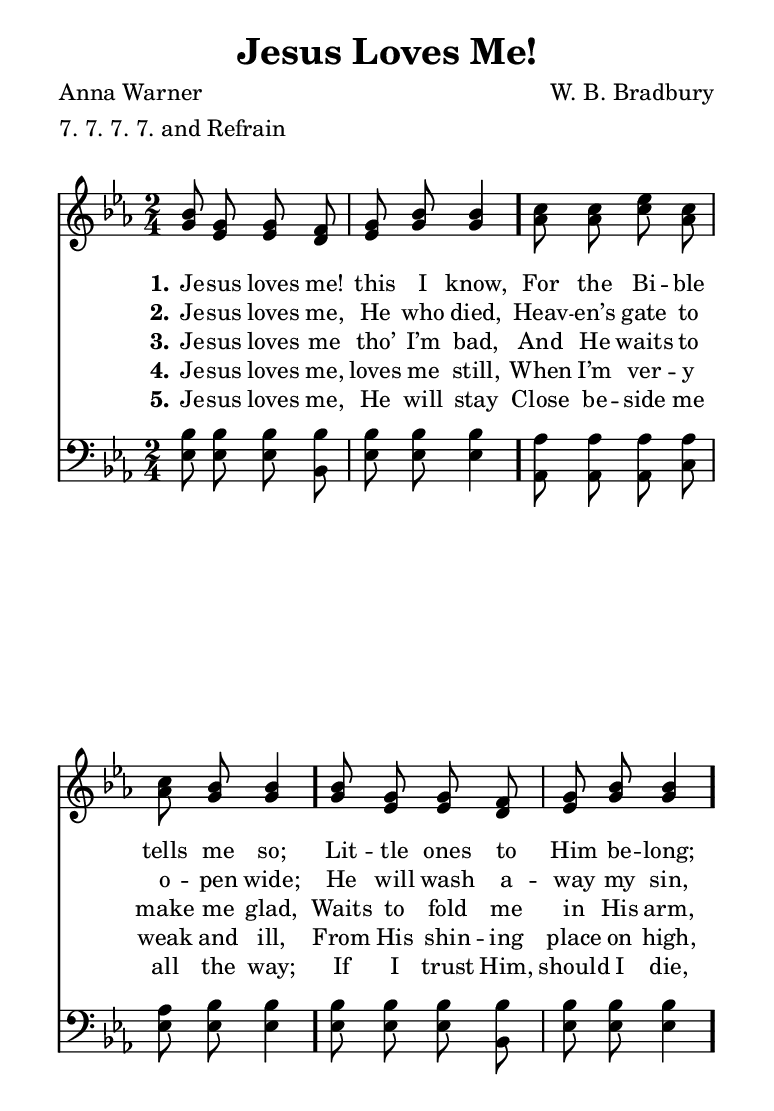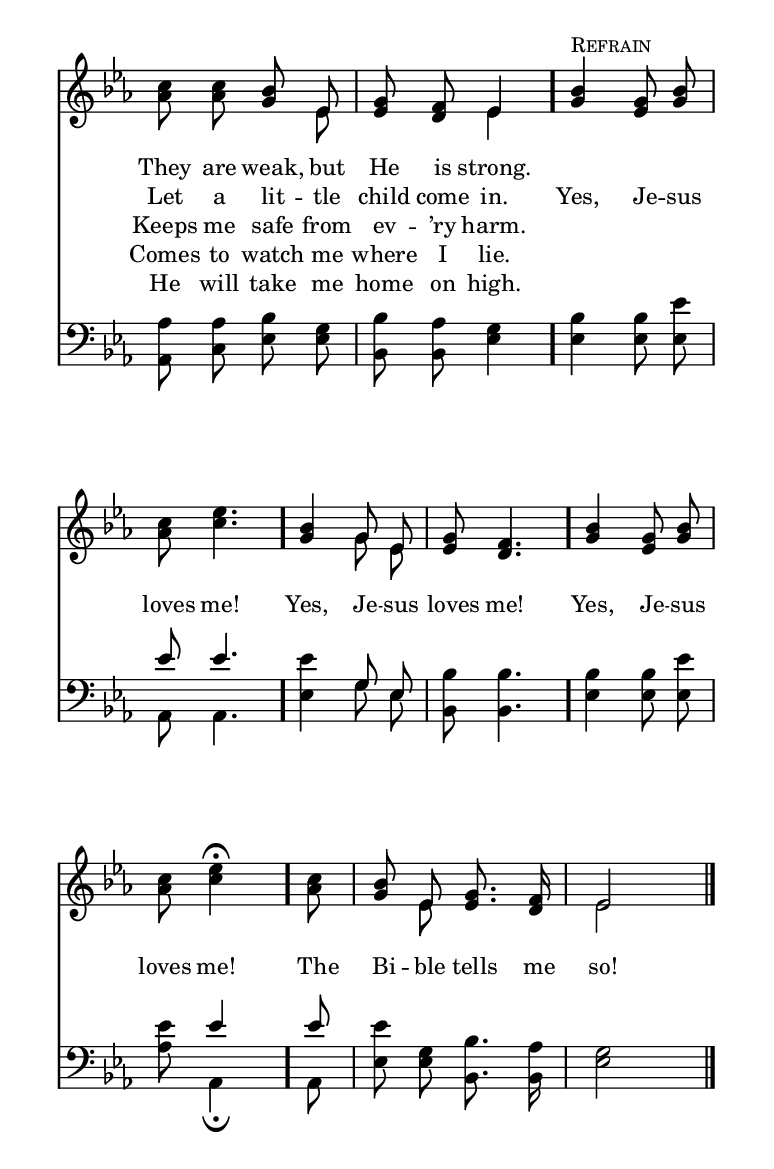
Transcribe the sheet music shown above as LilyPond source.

\include "common/global.ily"
\paper {
  \include "common/paper.ily"
  ragged-last-bottom = ##t
}

\header{
  hymnnumber = "312"
  title = "Jesus Loves Me!"
  tunename = ""
  meter = "7. 7. 7. 7. and Refrain"
  poet = "Anna Warner"
  composer = "W. B. Bradbury"
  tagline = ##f
}

ta = { \tempo 8=120 }
tb = { \tempo 8=60 }

global = {
  \include "common/overrides.ily"
  \override Staff.TimeSignature.style = #'numbered
  \time 2/4
  \override Score.MetronomeMark.transparent = ##t % hide all fermata changes too
  \ta
  \key ees \major
  \autoBeamOff
}

patternA = { c8 c c c | c c c4 }
patternB = { c4 c8 c | c c4. }
patternC = { c8 | c c, c8. c16 | c2 }
patternD = { c4 c8 c | c c4 }

notesSoprano = {
\global
\relative c'' {

  bes8 g g f | g bes bes4
  c8 c ees c | c bes bes4
  bes8 g g f | g bes bes4
  c8 c bes ees, | g f ees4

  << s^\markup { \small \caps "Refrain" }
  { bes'4 g8 bes | c ees4. } >>
  bes4 g8 ees | g f4.
  bes4 g8 bes | c \tb ees4\fermata \ta
  c8 | bes ees, g8. f16 | ees2

  \bar "|."

}
}

notesAlto = {
\global
\relative e' {

  \changePitch \patternA { g ees ees d | ees g g }
  \changePitch \patternA { aes aes c aes | aes g g }
  \changePitch \patternA { g ees ees d | ees g g }
  \changePitch \patternA { aes aes g ees | ees d ees }

  \changePitch \patternB { g ees g | aes c }
  \changePitch \patternB { g g ees | ees d }
  \changePitch \patternD { g ees g | aes c }
  \changePitch \patternC { aes | g ees ees d | ees }

}
}

notesTenor = {
\global
\relative a {

  \changePitch \patternA { bes bes bes bes | bes bes bes }
  \changePitch \patternA { aes aes aes aes | aes bes bes }
  \changePitch \patternA { bes bes bes bes | bes bes bes }
  \changePitch \patternA { aes aes bes g | bes aes g }

  \changePitch \patternB { bes bes ees | ees ees }
  \changePitch \patternB { ees g, ees | bes' bes }
  \changePitch \patternD { bes bes ees | ees ees }
  \changePitch \patternC { ees | ees g, bes aes | g }

}
}

notesBass = {
\global
\relative f {

  \changePitch \patternA { ees ees ees bes | ees ees ees }
  \changePitch \patternA { aes, aes aes c | ees ees ees }
  \changePitch \patternA { ees ees ees bes | ees ees ees }
  \changePitch \patternA { aes, c ees ees | bes bes ees }

  \changePitch \patternB { ees ees ees | aes, aes }
  \changePitch \patternB { ees' g ees | bes bes }
  \changePitch \patternD { ees ees ees | aes aes,_\fermata }
  \changePitch \patternC { aes | ees' ees bes bes | ees }

}
}

Refrain = \lyricmode {

Yes, Je -- sus loves me! \bar "."
Yes, Je -- sus loves me! \bar "."
Yes, Je -- sus loves me! \bar "."
The Bi -- ble tells me so! \bar "."

}

wordsA = \lyricmode {
\set stanza = "1."

Je -- sus loves me! this I know, \bar "."
For the Bi -- ble tells me so; \bar "."
Lit -- tle ones to Him be -- long; \bar "."
They are weak, but He is strong. \bar "."

}

wordsB = \lyricmode {
\set stanza = "2."

Je -- sus loves me, He who died,
Heav -- en’s gate to o -- pen wide;
He will wash a -- way my sin,
Let a lit -- tle child come in.

\Refrain

}

wordsC = \lyricmode {
\set stanza = "3."

Je -- sus loves me tho’ I’m bad,
And He waits to make me glad,
Waits to fold me in His arm,
Keeps me safe from ev -- ’ry harm.

}

wordsD = \lyricmode {
\set stanza = "4."

Je -- sus loves me, loves me still,
When I’m ver -- y weak and ill,
From His shin -- ing place on high,
Comes to watch me where I lie.

}

wordsE = \lyricmode {
\set stanza = "5."

Je -- sus loves me, He will stay
Close be -- side me all the way;
If I trust Him, should I die,
He will take me home on high.

}

\score {
  \context ChoirStaff <<
    \context Staff = upper <<
      \set Staff.autoBeaming = ##f
      \set ChoirStaff.systemStartDelimiter = #'SystemStartBar
      \set ChoirStaff.printPartCombineTexts = ##f
      \partcombine #'(2 . 9) \notesSoprano \notesAlto
      \context NullVoice = sopranos { \voiceOne << \notesSoprano >> }
      \context NullVoice = altos { \voiceTwo << \notesAlto >> }
      \context Lyrics = one   \lyricsto sopranos \wordsA
      \context Lyrics = two   \lyricsto sopranos \wordsB
      \context Lyrics = three \lyricsto sopranos \wordsC
      \context Lyrics = four  \lyricsto sopranos \wordsD
      \context Lyrics = five  \lyricsto sopranos \wordsE
    >>
    \context Staff = men <<
      \set Staff.autoBeaming = ##f
      \clef bass
      \set ChoirStaff.printPartCombineTexts = ##f
      \partcombine #'(2 . 9) \notesTenor \notesBass
      \context NullVoice = tenors { \voiceOne << \notesTenor >> }
      \context NullVoice = basses { \voiceTwo << \notesBass >> }
    >>
  >>
  \layout {
    \include "common/layout.ily"
  }
  \midi{
    \include "common/midi.ily"
  }
}

\version "2.19.49"  % necessary for upgrading to future LilyPond versions.

% vi:set et ts=2 sw=2 ai nocindent syntax=lilypond:
